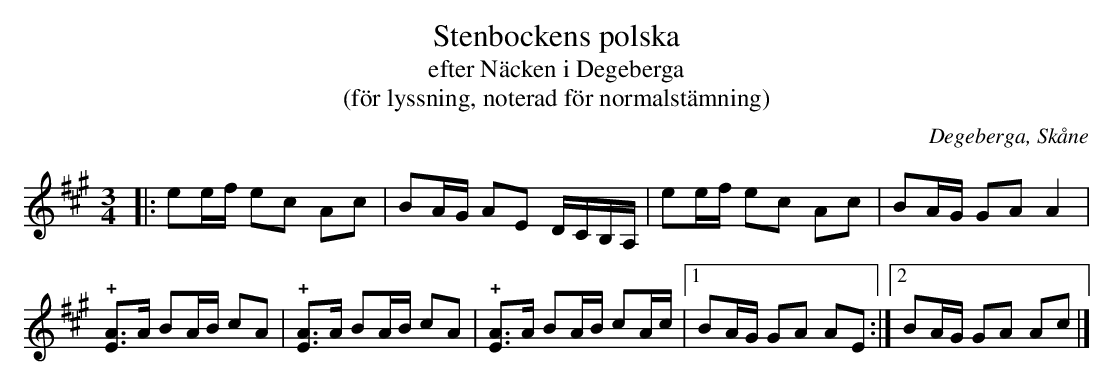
X:1
T:Stenbockens polska
T:efter Näcken i Degeberga
T:(för lyssning, noterad för normalstämning)
O:Degeberga, Skåne
M:3/4
L:1/4
Q:100
K:A
[L:1/8] |: ee/f/ ec Ac | BA/G/ AE D/C/B,/A,/ | ee/f/ ec Ac | BA/G/ GA A2 |
[L:1/8] !+![EA]>A BA/B/ cA | !+![EA]>A BA/B/ cA | !+![EA]>A BA/B/ cA/c/ |1 BA/G/ GA AE :|2 BA/G/ GA Ac |]
